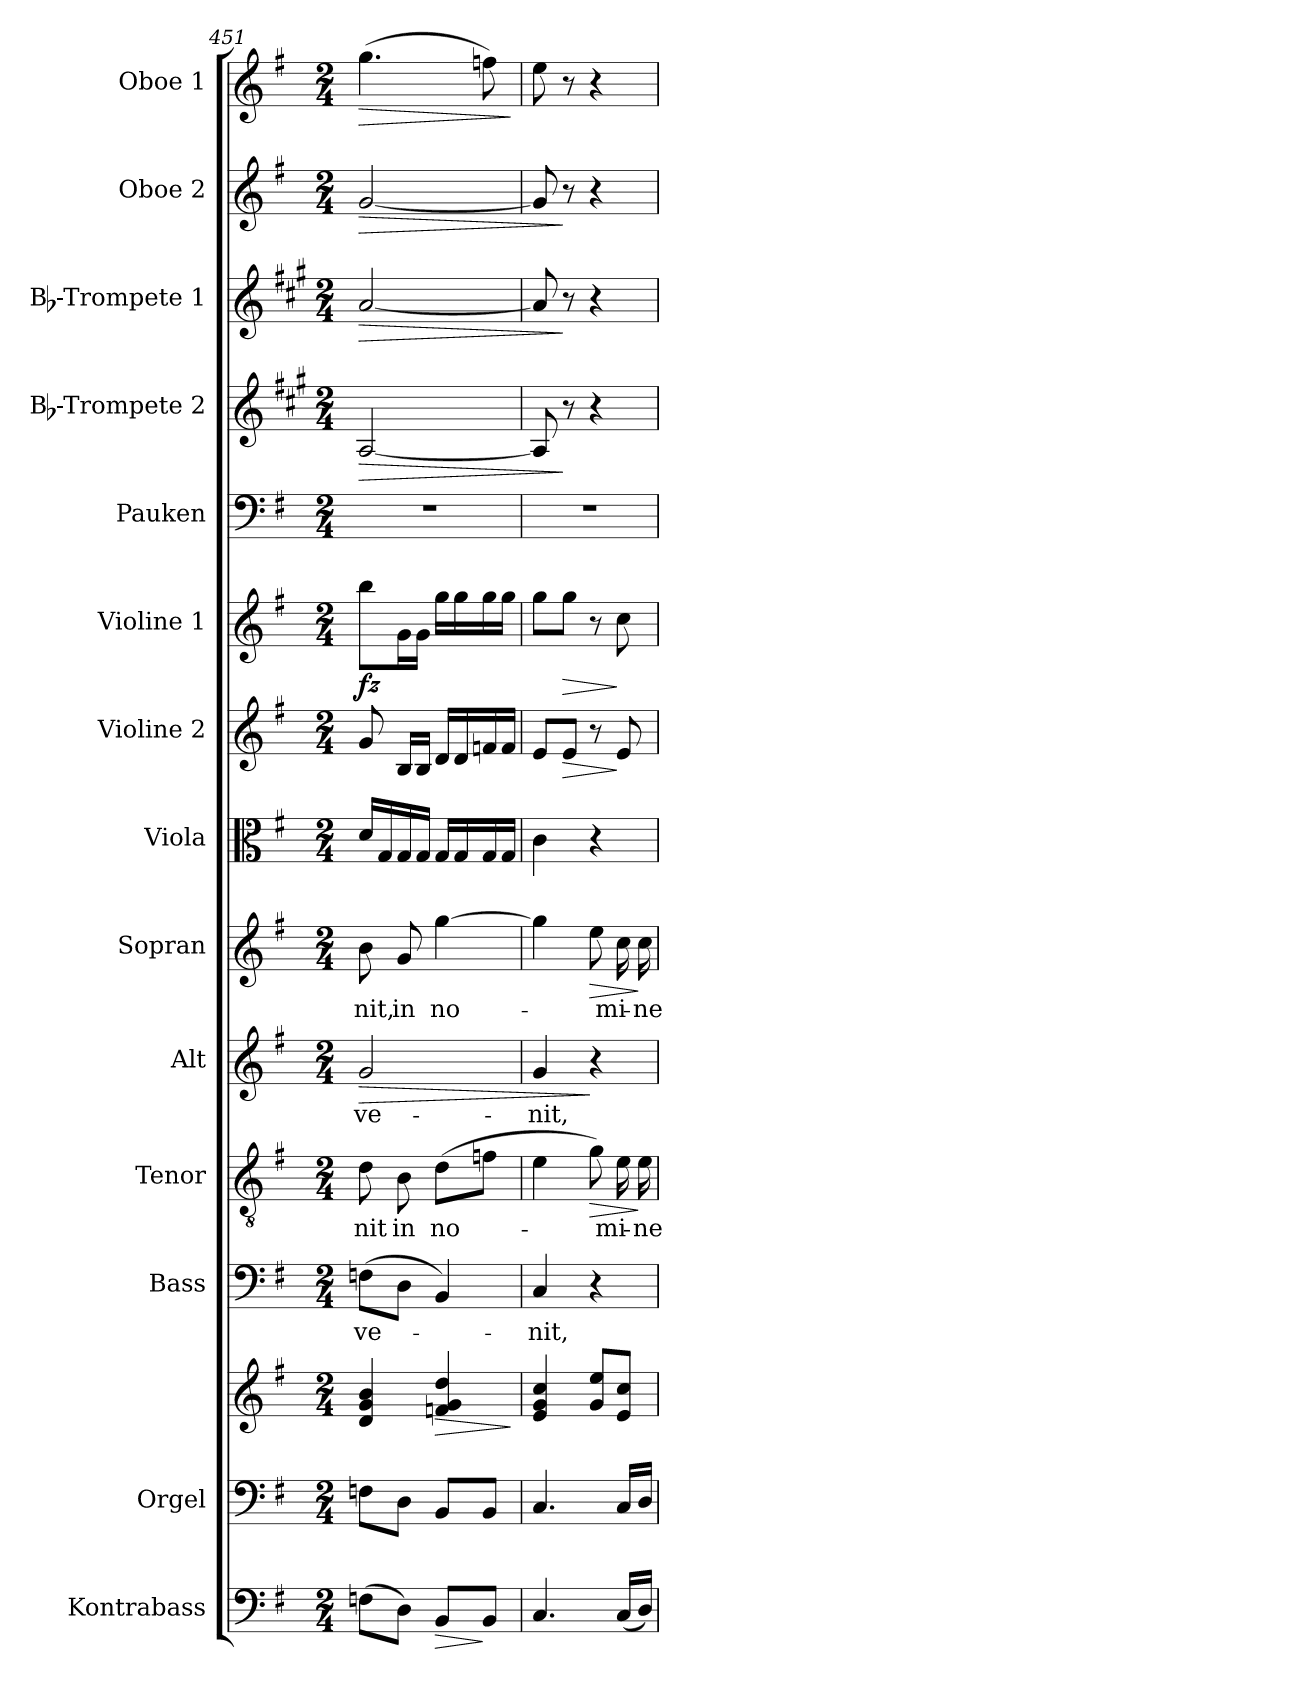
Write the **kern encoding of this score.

**kern	**dynam	**kern	**kern	**dynam	**kern	**text	**kern	**text	**dynam	**kern	**text	**dynam	**kern	**text	**dynam	**kern	**kern	**dynam	**kern	**dynam	**kern	**kern	**dynam	**kern	**dynam	**kern	**dynam	**kern	**dynam
*part14	*part14	*part13	*part13	*part13	*part12	*part12	*part11	*part11	*part11	*part10	*part10	*part10	*part9	*part9	*part9	*part8	*part7	*part7	*part6	*part6	*part5	*part4	*part4	*part3	*part3	*part2	*part2	*part1	*part1
*staff15	*staff15	*staff14	*staff13	*staff13/14	*staff12	*staff12	*staff11	*staff11	*staff11	*staff10	*staff10	*staff10	*staff9	*staff9	*staff9	*staff8	*staff7	*staff7	*staff6	*staff6	*staff5	*staff4	*staff4	*staff3	*staff3	*staff2	*staff2	*staff1	*staff1
*I"Kontrabass	*	*I"Orgel	*	*	*I"Bass	*	*I"Tenor	*	*	*I"Alt	*	*	*I"Sopran	*	*	*I"Viola	*I"Violine 2	*	*I"Violine 1	*	*I"Pauken	*I"Bb-Trompete 2	*	*I"Bb-Trompete 1	*	*I"Oboe 2	*	*I"Oboe 1	*
*I'Kb.	*	*I'Org.	*	*	*I'B.	*	*I'T.	*	*	*I'A.	*	*	*I'S.	*	*	*I'Vla.	*I'Vl. 2	*	*I'Vl. 1	*	*I'Pk.	*I'Bb Trp. 2	*	*I'Bb Trp. 1	*	*I'Ob. 2	*	*I'Ob. 1	*
*clefF4	*	*clefF4	*clefG2	*	*clefF4	*	*clefGv2	*	*	*clefG2	*	*	*clefG2	*	*	*clefC3	*clefG2	*	*clefG2	*	*clefF4	*clefG2	*	*clefG2	*	*clefG2	*	*clefG2	*
*ITrd7c12	*	*	*	*	*	*	*	*	*	*	*	*	*	*	*	*	*	*	*	*	*	*ITrd1c2	*	*ITrd1c2	*	*	*	*	*
*k[f#]	*	*k[f#]	*k[f#]	*	*k[f#]	*	*k[f#]	*	*	*k[f#]	*	*	*k[f#]	*	*	*k[f#]	*k[f#]	*	*k[f#]	*	*k[f#]	*k[f#]	*	*k[f#]	*	*k[f#]	*	*k[f#]	*
*G:	*	*G:	*G:	*	*G:	*	*G:	*	*	*G:	*	*	*G:	*	*	*G:	*G:	*	*G:	*	*G:	*G:	*	*G:	*	*G:	*	*G:	*
*M2/4	*	*M2/4	*M2/4	*	*M2/4	*	*M2/4	*	*	*M2/4	*	*	*M2/4	*	*	*M2/4	*M2/4	*	*M2/4	*	*M2/4	*M2/4	*	*M2/4	*	*M2/4	*	*M2/4	*
=451	=451	=451	=451	=451	=451	=451	=451	=451	=451	=451	=451	=451	=451	=451	=451	=451	=451	=451	=451	=451	=451	=451	=451	=451	=451	=451	=451	=451	=451
!	!	!	!	!	!	!LO:LY:b	!	!LO:LY:b	!	!	!LO:LY:b	!LO:HP:b	!	!LO:LY:b	!	!	!	!	!	!LO:DY:b	!	!	!LO:HP:b	!	!LO:HP:b	!	!LO:HP:b	!	!LO:HP:b
(>8FFn\L	.	8Fn\L	4d/ 4g/ 4b/	.	(>8Fn\L	ve-	8d\	-nit	.	2g/	ve-	>	8b\	-nit,	.	16d/LL	8g/	.	8bb\L	fz	2r	[2G/	>	[2g/	>	[2g/	>	(>4.gg\	>
.	.	.	.	.	.	.	.	.	.	.	.	.	.	.	.	16G/	.	.	.	.	.	.	.	.	.	.	.	.	.
!	!	!	!	!	!	!	!	!LO:LY:b	!	!	!	!	!	!LO:LY:b	!	!	!	!	!	!	!	!	!	!	!	!	!	!	!
8DD\J)	.	8D\J	.	.	8D\J	.	8B\	in	.	.	.	.	8g/	in	.	16G/	16B/LL	.	16g\L	.	.	.	.	.	.	.	.	.	.
.	.	.	.	.	.	.	.	.	.	.	.	.	.	.	.	16G/JJ	16B/JJ	.	16g\JJ	.	.	.	.	.	.	.	.	.	.
!	!LO:HP:b	!	!	!LO:HP:b	!	!	!	!LO:LY:b	!	!	!	!	!	!LO:LY:b	!	!	!	!	!	!	!	!	!	!	!	!	!	!	!
8BBB/L	>	8BB/L	4fn/ 4g/ 4dd/	>	4BB/)	.	(>8d\L	no-	.	.	.	.	[4gg\	no-	.	16G/LL	16d/LL	.	16gg\LL	.	.	.	.	.	.	.	.	.	.
.	.	.	.	.	.	.	.	.	.	.	.	.	.	.	.	16G/	16d/	.	16gg\	.	.	.	.	.	.	.	.	.	.
8BBB/J	]	8BB/J	.	.	.	.	8fn\J	.	.	.	.	.	.	.	.	16G/	16fn/	.	16gg\	.	.	.	.	.	.	.	.	8ffn\)	.
.	.	.	.	.	.	.	.	.	.	.	.	.	.	.	.	16G/JJ	16f/JJ	.	16gg\JJ	.	.	.	.	.	.	.	.	.	.
.	.	.	.	]	.	.	.	.	.	.	.	.	.	.	.	.	.	.	.	.	.	.	.	.	.	.	.	.	]
=452	=452	=452	=452	=452	=452	=452	=452	=452	=452	=452	=452	=452	=452	=452	=452	=452	=452	=452	=452	=452	=452	=452	=452	=452	=452	=452	=452	=452	=452
!	!	!	!	!	!	!LO:LY:b	!	!	!	!	!LO:LY:b	!	!	!	!	!	!	!	!	!	!	!	!	!	!	!	!	!	!
4.CC/	.	4.C/	4e/ 4g/ 4cc/	.	4C/	-nit,	4e\	.	.	4g/	-nit,	.	4gg\]	.	.	4c\	8e/L	.	8gg\L	.	2r	8G/]	.	8g/]	.	8g/]	.	8ee\	.
!	!	!	!	!	!	!	!	!	!	!	!	!	!	!	!	!	!	!LO:HP:b	!	!LO:HP:b	!	!	!	!	!	!	!	!	!
.	.	.	.	.	.	.	.	.	.	.	.	.	.	.	.	.	8e/J	>	8gg\J	>	.	8r	]	8r	]	8r	]	8r	.
!	!	!	!	!	!	!	!	!	!LO:HP:b	!	!	!	!	!	!LO:HP:b	!	!	!	!	!	!	!	!	!	!	!	!	!	!
.	.	.	8g/ 8ee/L	.	4r	.	8g\)	.	>	4r	.	]	8ee\	.	>	4r	8r	.	8r	.	.	4r	.	4r	.	4r	.	4r	.
!	!	!	!	!	!	!	!	!LO:LY:b	!	!	!	!	!	!LO:LY:b	!	!	!	!	!	!	!	!	!	!	!	!	!	!	!
(<16CC/LL	.	16C/LL	8e/ 8cc/J	.	.	.	16e\	-mi-	.	.	.	.	16cc\	-mi-	.	.	8e/	]	8cc\	]	.	.	.	.	.	.	.	.	.
!	!	!	!	!	!	!	!	!LO:LY:b	!	!	!	!	!	!LO:LY:b	!	!	!	!	!	!	!	!	!	!	!	!	!	!	!
16DD/JJ)	.	16D/JJ	.	.	.	.	16e\	-ne	]	.	.	.	16cc\	-ne	]	.	.	.	.	.	.	.	.	.	.	.	.	.	.
=	=	=	=	=	=	=	=	=	=	=	=	=	=	=	=	=	=	=	=	=	=	=	=	=	=	=	=	=	=
*-	*-	*-	*-	*-	*-	*-	*-	*-	*-	*-	*-	*-	*-	*-	*-	*-	*-	*-	*-	*-	*-	*-	*-	*-	*-	*-	*-	*-	*-
